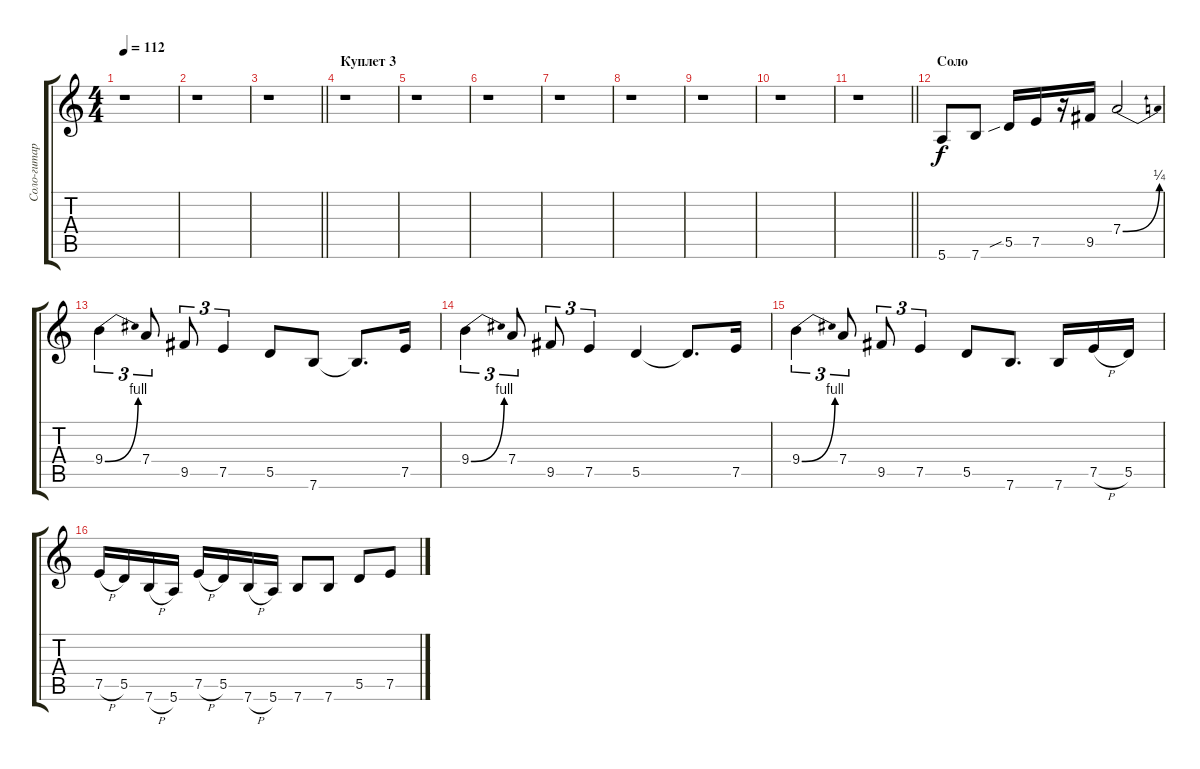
\track ("Соло-гитара (А.Макаревич)" "Соло-гитар") {instrument distortionguitar}
\staff {score tabs}
\tuning (E4 B3 G3 D3 A2 E2) {hide}
\ts (4 4)
\tempo 112
\clef g2
\ks c
r.1{dy f} |
r.1 |
\barLineRight lightlight
r.1 |
\section ("" "Куплет 3")
r.1 |
r.1 |
r.1 |
r.1 |
r.1 |
r.1 |
r.1 |
\barLineRight lightlight
r.1 |
\section ("" "Соло")
5.6.8{volume 16} 7.6.8 5.5{sib}.16 7.5.16 r.16 9.5.16 7.4{be (bend 0 0 60 1)}.2 |
9.4{be (bend 0 0 60 4)}.4{tu (3 2)} 7.4.8{tu (3 2)} 9.5.8{tu (3 2)} 7.5.4{tu (3 2)} 5.5.8 7.6.8 7.6{t}.8{d} 7.5.16 |
9.4{be (bend 0 0 60 4)}.4{tu (3 2)} 7.4.8{tu (3 2)} 9.5.8{tu (3 2)} 7.5.4{tu (3 2)} 5.5.4 5.5{t}.8{d} 7.5.16 |
9.4{be (bend 0 0 60 4)}.4{tu (3 2)} 7.4.8{tu (3 2)} 9.5.8{tu (3 2)} 7.5.4{tu (3 2)} 5.5.8 7.6.8{d} 7.6.16 7.5{h}.16 5.5.16 |
7.5{h}.16 5.5.16 7.6{h}.16 5.6.16 7.5{h}.16 5.5.16 7.6{h}.16 5.6.16 7.6.8 7.6.8 5.5.8 7.5.8
